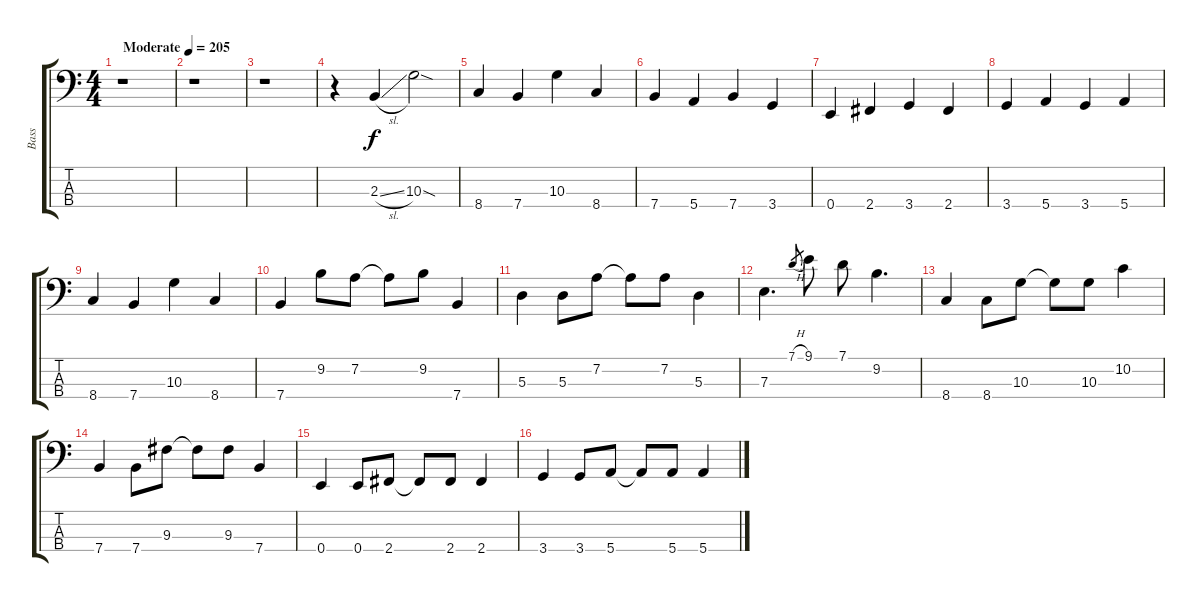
\track ("Bass" "Bass") {instrument electricbasspick}
\staff {score tabs}
\tuning (G2 D2 A1 E1) {hide}
\ts (4 4)
\tempo (205 "Moderate")
\clef f4
\ks c
r.1{dy f instrument electricbasspick} |
r.1 |
r.1 |
r.4 2.3{sl}.4 10.3{sod}.2 |
8.4.4 7.4.4 10.3.4 8.4.4 |
7.4.4 5.4.4 7.4.4 3.4.4 |
0.4.4 2.4.4 3.4.4 2.4.4 |
3.4.4 5.4.4 3.4.4 5.4.4 |
8.4.4 7.4.4 10.3.4 8.4.4 |
7.4.4 9.2.8 7.2.8 7.2{t}.8 9.2.8 7.4.4 |
5.3.4 5.3.8 7.2.8 7.2{t}.8 7.2.8 5.3.4 |
7.3.4{d} 7.1{h}.8{gr} 9.1.8 7.1.8 9.2.4{d} |
8.4.4 8.4.8 10.3.8 10.3{t}.8 10.3.8 10.2.4 |
7.4.4 7.4.8 9.3.8 9.3{t}.8 9.3.8 7.4.4 |
0.4.4 0.4.8 2.4.8 2.4{t}.8 2.4.8 2.4.4 |
3.4.4 3.4.8 5.4.8 5.4{t}.8 5.4.8 5.4.4
